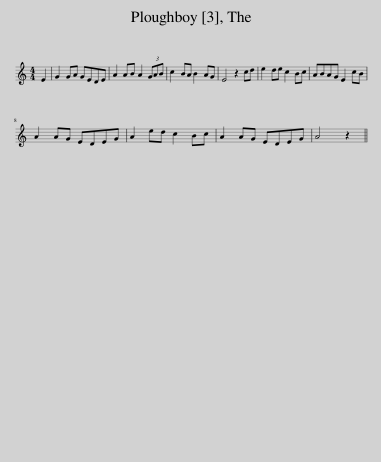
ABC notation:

X:1
L:1/8
M:4/4
I:linebreak $
K:C
V:1 treble
V:1
 E2 | G2 GA GEDE | A2 AB A2 (3GAB | c2 BA B2 AG | E4 z2 cd | %5
 e2 de c2 Bc | ABAG E2 cB |$ A2 AG EDEG | A2 ed c2 Bc | A2 AG EDEG | %10
 A4 z2 || %11
